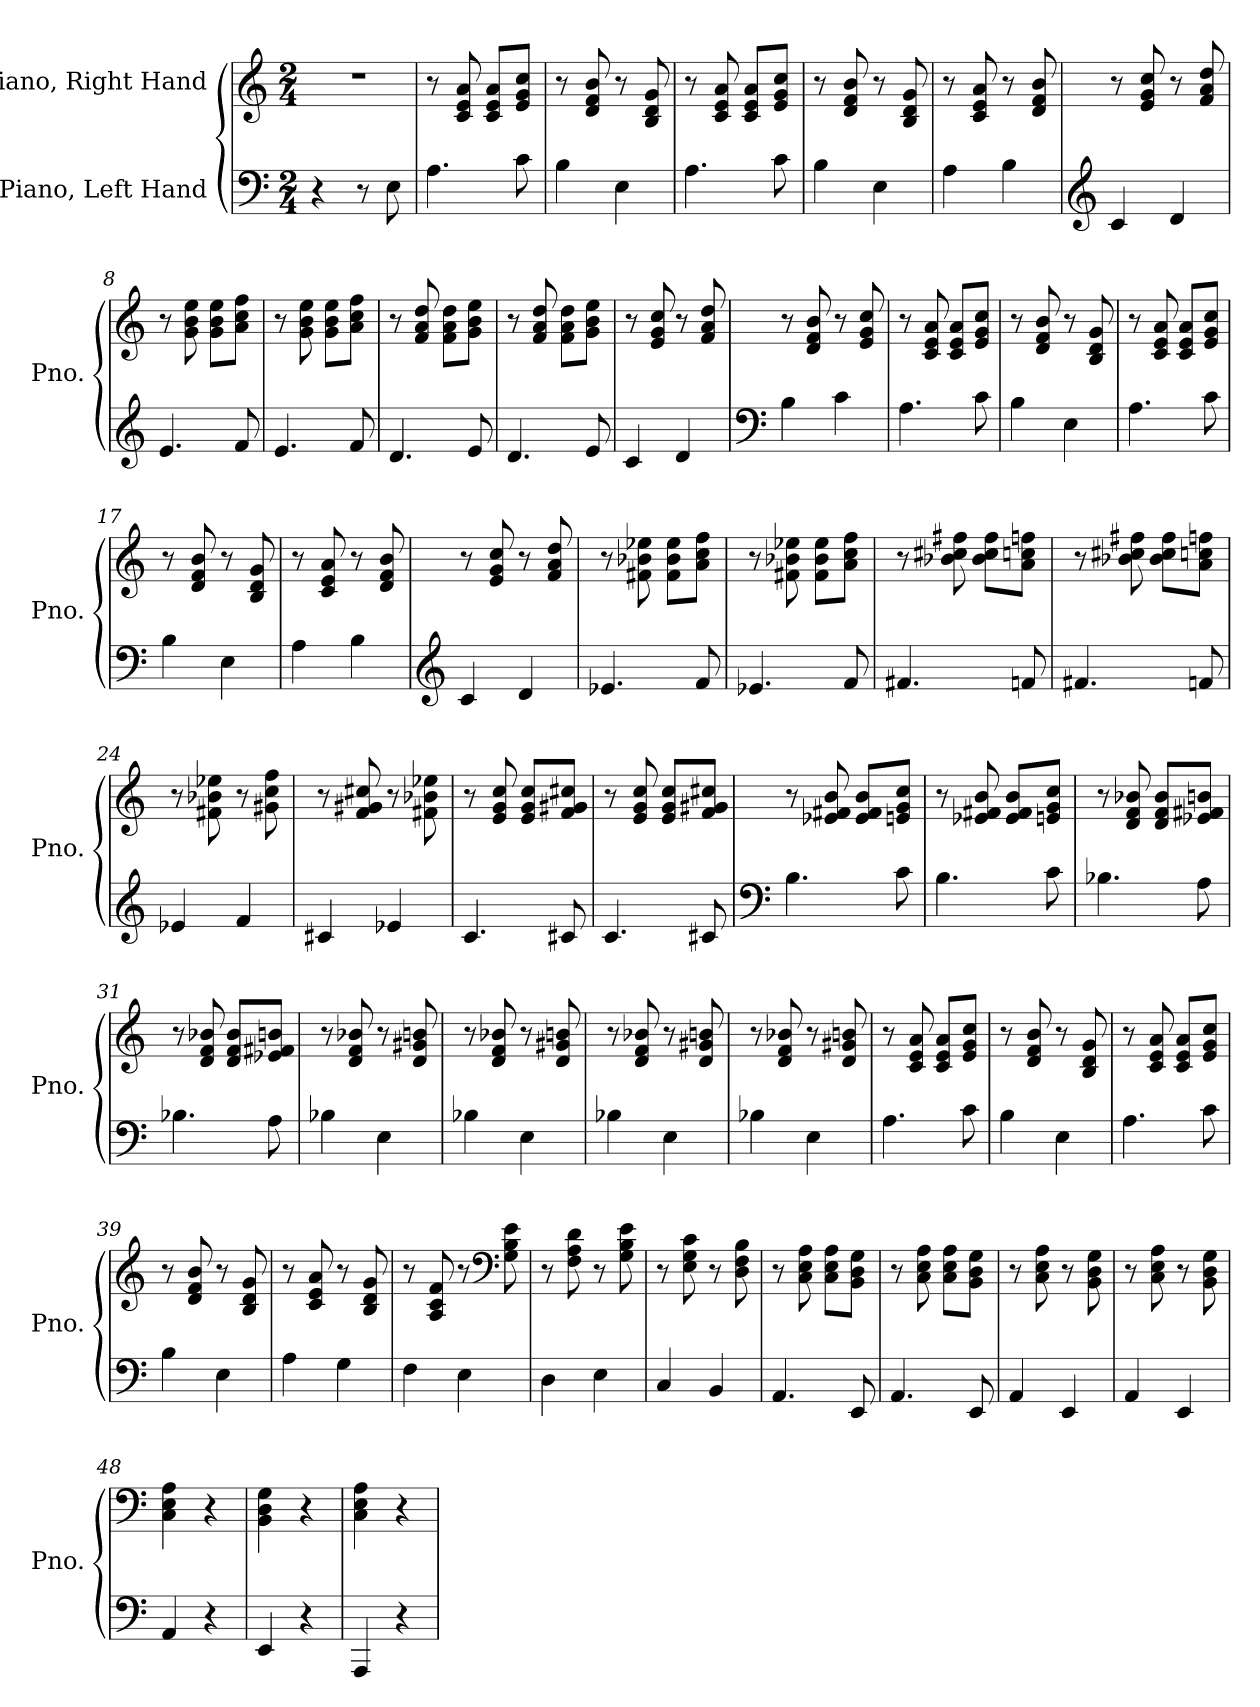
**kern	**kern
*part2	*part1
*staff2	*staff1
*I"Piano, Left Hand	*I"Piano, Right Hand
*I'Pno.	*I'Pno.
*clefF4	*clefG2
*k[]	*k[]
*M2/4	*M2/4
*MM100	*MM100
=1	=1
4r	2r
8r	.
8E\	.
=2	=2
4.A\	8r
.	8c/ 8e/ 8a/
.	8c/ 8e/ 8a/L
8c\	8e/ 8g/ 8cc/J
=3	=3
4B\	8r
.	8d/ 8f/ 8b/
4E\	8r
.	8B/ 8d/ 8g/
=4	=4
4.A\	8r
.	8c/ 8e/ 8a/
.	8c/ 8e/ 8a/L
8c\	8e/ 8g/ 8cc/J
=5	=5
4B\	8r
.	8d/ 8f/ 8b/
4E\	8r
.	8B/ 8d/ 8g/
=6	=6
4A\	8r
.	8c/ 8e/ 8a/
4B\	8r
.	8d/ 8f/ 8b/
!!LO:LB:g=z
=7	=7
*clefG2	*
4c/	8r
.	8e/ 8g/ 8cc/
4d/	8r
.	8f/ 8a/ 8dd/
=8	=8
4.e/	8r
.	8g\ 8b\ 8ee\
.	8g\ 8b\ 8ee\L
8f/	8a\ 8cc\ 8ff\J
=9	=9
4.e/	8r
.	8g\ 8b\ 8ee\
.	8g\ 8b\ 8ee\L
8f/	8a\ 8cc\ 8ff\J
=10	=10
4.d/	8r
.	8f/ 8a/ 8dd/
.	8f\ 8a\ 8dd\L
8e/	8g\ 8b\ 8ee\J
=11	=11
4.d/	8r
.	8f/ 8a/ 8dd/
.	8f\ 8a\ 8dd\L
8e/	8g\ 8b\ 8ee\J
=12	=12
4c/	8r
.	8e/ 8g/ 8cc/
4d/	8r
.	8f/ 8a/ 8dd/
=13	=13
*clefF4	*
4B\	8r
.	8d/ 8f/ 8b/
4c\	8r
.	8e/ 8g/ 8cc/
!!LO:LB:g=z
=14	=14
4.A\	8r
.	8c/ 8e/ 8a/
.	8c/ 8e/ 8a/L
8c\	8e/ 8g/ 8cc/J
=15	=15
4B\	8r
.	8d/ 8f/ 8b/
4E\	8r
.	8B/ 8d/ 8g/
=16	=16
4.A\	8r
.	8c/ 8e/ 8a/
.	8c/ 8e/ 8a/L
8c\	8e/ 8g/ 8cc/J
=17	=17
4B\	8r
.	8d/ 8f/ 8b/
4E\	8r
.	8B/ 8d/ 8g/
=18	=18
4A\	8r
.	8c/ 8e/ 8a/
4B\	8r
.	8d/ 8f/ 8b/
=19	=19
*clefG2	*
4c/	8r
.	8e/ 8g/ 8cc/
4d/	8r
.	8f/ 8a/ 8dd/
=20	=20
4.e-X/	8r
.	8f#X\ 8b-X\ 8ee-X\
.	8f#\ 8b-\ 8ee-\L
8f/	8a\ 8cc\ 8ff\J
!!LO:LB:g=z
=21	=21
4.e-X/	8r
.	8f#X\ 8b-X\ 8ee-X\
.	8f#\ 8b-\ 8ee-\L
8f/	8a\ 8cc\ 8ff\J
=22	=22
4.f#X/	8r
.	8b-X\ 8cc#X\ 8ff#X\
.	8b-\ 8cc#\ 8ff#\L
8fn/	8a\ 8ccn\ 8ffn\J
=23	=23
4.f#X/	8r
.	8b-X\ 8cc#X\ 8ff#X\
.	8b-\ 8cc#\ 8ff#\L
8fn/	8a\ 8ccn\ 8ffn\J
=24	=24
4e-X/	8r
.	8f#X\ 8b-X\ 8ee-X\
4f/	8r
.	8g#X\ 8cc\ 8ff\
=25	=25
4c#X/	8r
.	8f/ 8g#X/ 8cc#X/
4e-X/	8r
.	8f#X\ 8b-X\ 8ee-X\
!!LO:LB:g=z
=26	=26
4.c/	8r
.	8e/ 8g/ 8cc/
.	8e/ 8g/ 8cc/L
8c#X/	8f/ 8g#X/ 8cc#X/J
=27	=27
4.c/	8r
.	8e/ 8g/ 8cc/
.	8e/ 8g/ 8cc/L
8c#X/	8f/ 8g#X/ 8cc#X/J
=28	=28
*clefF4	*
4.B\	8r
.	8e-X/ 8f#X/ 8b/
.	8e-/ 8f#/ 8b/L
8c\	8en/ 8g/ 8cc/J
=29	=29
4.B\	8r
.	8e-X/ 8f#X/ 8b/
.	8e-/ 8f#/ 8b/L
8c\	8en/ 8g/ 8cc/J
=30	=30
4.B-X\	8r
.	8d/ 8f/ 8b-X/
.	8d/ 8f/ 8b-/L
8A\	8e-X/ 8f#X/ 8bn/J
!!LO:LB:g=z
=31	=31
4.B-X\	8r
.	8d/ 8f/ 8b-X/
.	8d/ 8f/ 8b-/L
8A\	8e-X/ 8f#X/ 8bn/J
=32	=32
4B-X\	8r
.	8d/ 8f/ 8b-X/
4E\	8r
.	8d/ 8g#X/ 8bn/
=33	=33
4B-X\	8r
.	8d/ 8f/ 8b-X/
4E\	8r
.	8d/ 8g#X/ 8bn/
=34	=34
4B-X\	8r
.	8d/ 8f/ 8b-X/
4E\	8r
.	8d/ 8g#X/ 8bn/
=35	=35
4B-X\	8r
.	8d/ 8f/ 8b-X/
4E\	8r
.	8d/ 8g#X/ 8bn/
!!LO:PB:g=z
=36	=36
4.A\	8r
.	8c/ 8e/ 8a/
.	8c/ 8e/ 8a/L
8c\	8e/ 8g/ 8cc/J
=37	=37
4B\	8r
.	8d/ 8f/ 8b/
4E\	8r
.	8B/ 8d/ 8g/
=38	=38
4.A\	8r
.	8c/ 8e/ 8a/
.	8c/ 8e/ 8a/L
8c\	8e/ 8g/ 8cc/J
=39	=39
4B\	8r
.	8d/ 8f/ 8b/
4E\	8r
.	8B/ 8d/ 8g/
=40	=40
4A\	8r
.	8c/ 8e/ 8a/
4G\	8r
.	8B/ 8d/ 8g/
=41	=41
4F\	8r
.	8A/ 8c/ 8f/
4E\	8r
*	*clefF4
.	8G\ 8B\ 8e\
=42	=42
4D\	8r
.	8F\ 8A\ 8d\
4E\	8r
.	8G\ 8B\ 8e\
!!LO:LB:g=z
=43	=43
4C/	8r
.	8E\ 8G\ 8c\
4BB/	8r
.	8D\ 8F\ 8B\
=44	=44
4.AA/	8r
.	8C\ 8E\ 8A\
.	8C\ 8E\ 8A\L
8EE/	8BB\ 8D\ 8G\J
=45	=45
4.AA/	8r
.	8C\ 8E\ 8A\
.	8C\ 8E\ 8A\L
8EE/	8BB\ 8D\ 8G\J
=46	=46
4AA/	8r
.	8C\ 8E\ 8A\
4EE/	8r
.	8BB\ 8D\ 8G\
=47	=47
4AA/	8r
.	8C\ 8E\ 8A\
4EE/	8r
.	8BB\ 8D\ 8G\
=48	=48
4AA/	4C\ 4E\ 4A\
4r	4r
=49	=49
4EE/	4BB\ 4D\ 4G\
4r	4r
=50	=50
4AAA/	4C\ 4E\ 4A\
4r	4r
=	=
*-	*-
